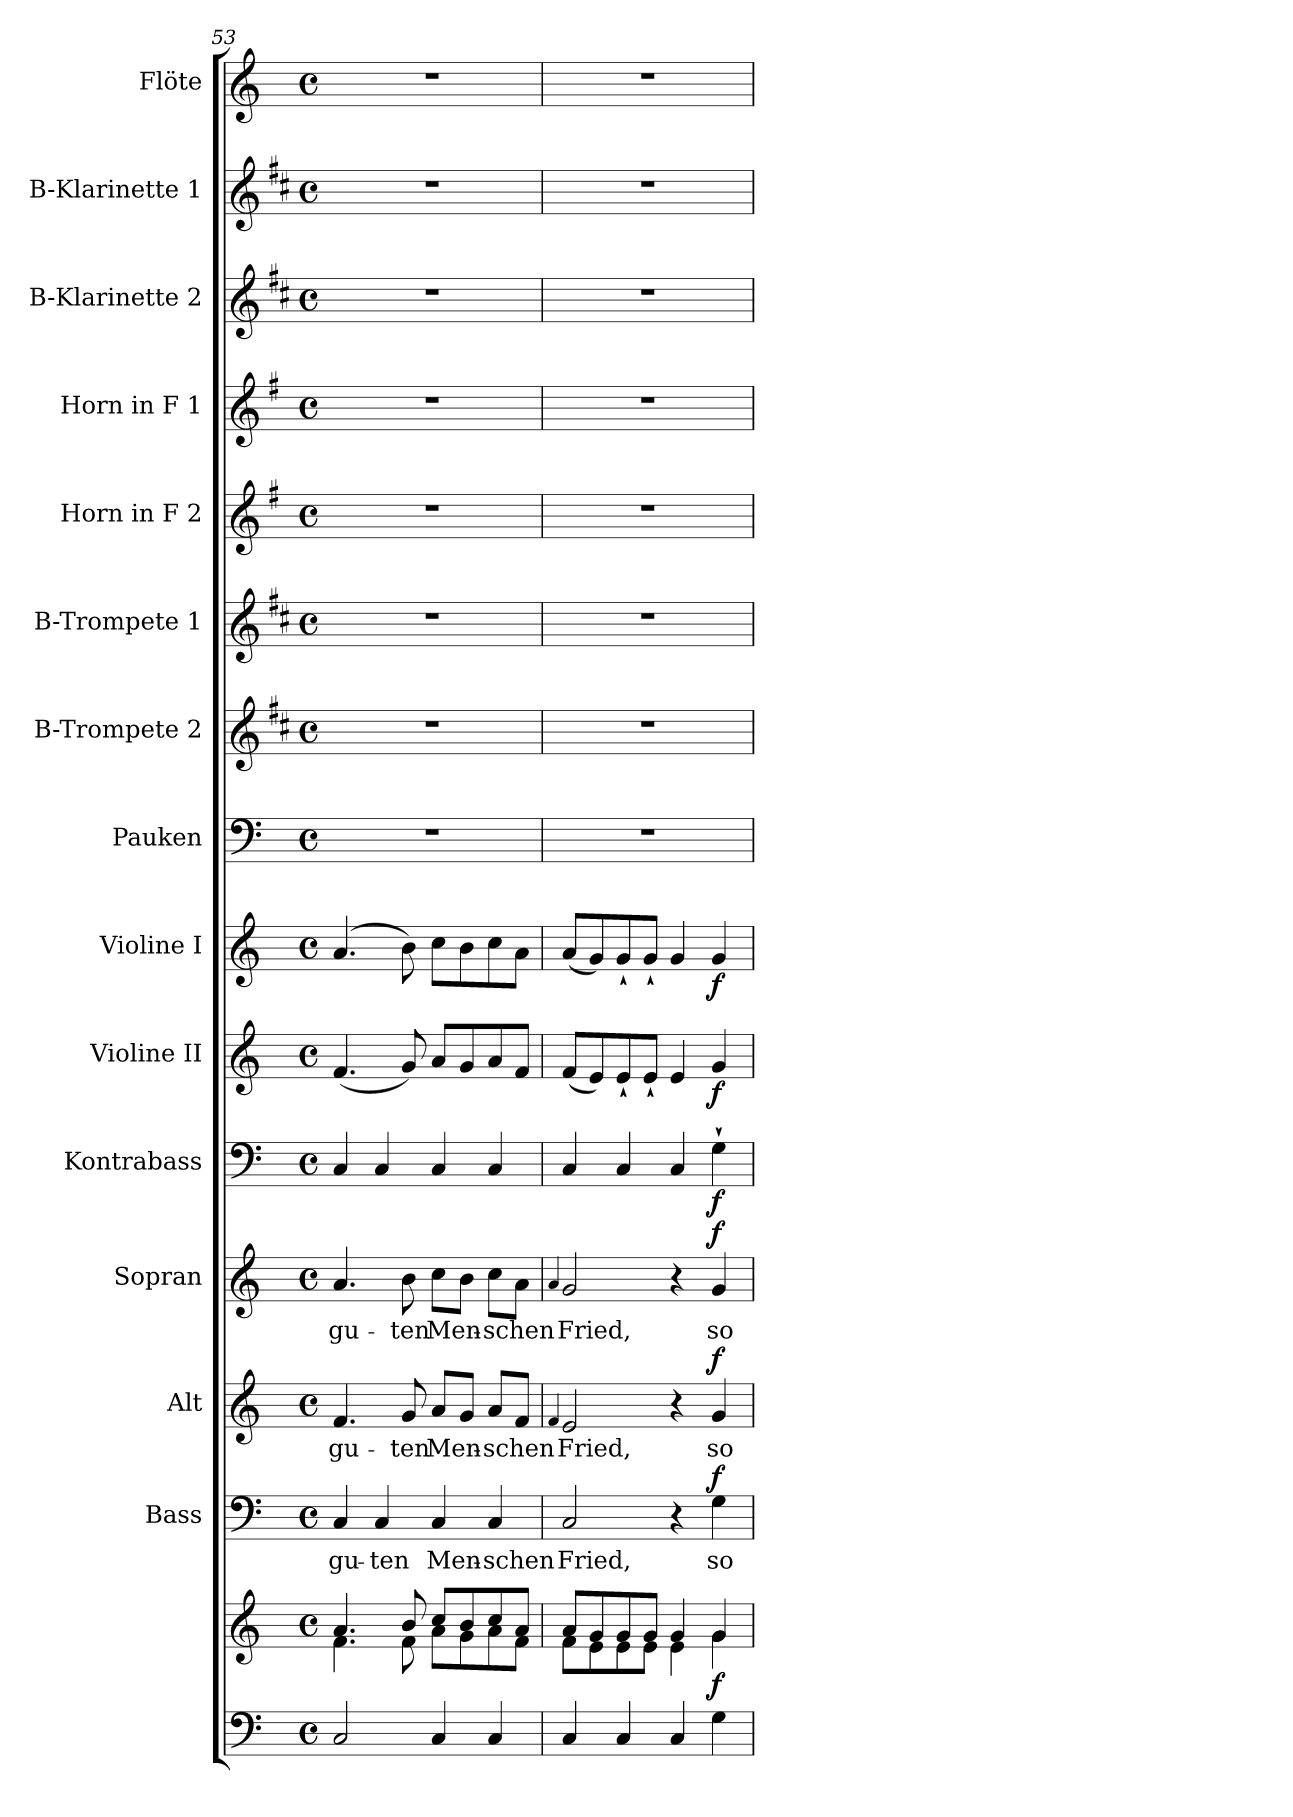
**kern	**kern	**dynam	**kern	**text	**dynam	**kern	**text	**dynam	**kern	**text	**dynam	**kern	**dynam	**kern	**dynam	**kern	**dynam	**kern	**kern	**kern	**kern	**kern	**kern	**kern	**kern
*part15	*part15	*part15	*part14	*part14	*part14	*part13	*part13	*part13	*part12	*part12	*part12	*part11	*part11	*part10	*part10	*part9	*part9	*part8	*part7	*part6	*part5	*part4	*part3	*part2	*part1
*staff16	*staff15	*staff15/16	*staff14	*staff14	*staff14	*staff13	*staff13	*staff13	*staff12	*staff12	*staff12	*staff11	*staff11	*staff10	*staff10	*staff9	*staff9	*staff8	*staff7	*staff6	*staff5	*staff4	*staff3	*staff2	*staff1
*	*	*	*I"Bass	*	*	*I"Alt	*	*	*I"Sopran	*	*	*I"Kontrabass	*	*I"Violine II	*	*I"Violine I	*	*I"Pauken	*I"B-Trompete 2	*I"B-Trompete 1	*I"Horn in F 2	*I"Horn in F 1	*I"B-Klarinette 2	*I"B-Klarinette 1	*I"Flöte
*	*	*	*I'B.	*	*	*I'A.	*	*	*I'S.	*	*	*I'Kb.	*	*I'Vl. II	*	*I'Vl. I	*	*I'Pk.	*I'B Trp. 2	*I'B Trp. 1	*	*	*I'B Kl. 2	*I'B Kl. 1	*I'Fl.
!!LO:PB:g=z
*clefF4	*clefG2	*	*clefF4	*	*	*clefG2	*	*	*clefG2	*	*	*clefF4	*	*clefG2	*	*clefG2	*	*clefF4	*clefG2	*clefG2	*clefG2	*clefG2	*clefG2	*clefG2	*clefG2
*	*	*	*	*	*	*	*	*	*	*	*	*ITrd7c12	*	*	*	*	*	*	*ITrd1c2	*ITrd1c2	*ITrd4c7	*ITrd4c7	*ITrd1c2	*ITrd1c2	*
*k[]	*k[]	*	*k[]	*	*	*k[]	*	*	*k[]	*	*	*k[]	*	*k[]	*	*k[]	*	*k[]	*k[]	*k[]	*k[]	*k[]	*k[]	*k[]	*k[]
*C:	*C:	*	*C:	*	*	*C:	*	*	*C:	*	*	*C:	*	*C:	*	*C:	*	*C:	*C:	*C:	*C:	*C:	*C:	*C:	*C:
*M4/4	*M4/4	*	*M4/4	*	*	*M4/4	*	*	*M4/4	*	*	*M4/4	*	*M4/4	*	*M4/4	*	*M4/4	*M4/4	*M4/4	*M4/4	*M4/4	*M4/4	*M4/4	*M4/4
*met(c)	*met(c)	*	*met(c)	*	*	*met(c)	*	*	*met(c)	*	*	*met(c)	*	*met(c)	*	*met(c)	*	*met(c)	*met(c)	*met(c)	*met(c)	*met(c)	*met(c)	*met(c)	*met(c)
=53	=53	=53	=53	=53	=53	=53	=53	=53	=53	=53	=53	=53	=53	=53	=53	=53	=53	=53	=53	=53	=53	=53	=53	=53	=53
*	*^	*	*	*	*	*	*	*	*	*	*	*	*	*	*	*	*	*	*	*	*	*	*	*	*
!	!	!	!	!	!LO:LY:b	!	!	!LO:LY:b	!	!	!LO:LY:b	!	!	!	!	!	!	!	!	!	!	!	!	!	!	!
2C/	4.a/	4.f\	.	4C/	gu-	.	4.f/	gu-	.	4.a/	gu-	.	4CC/	.	(<4.f/	.	(4.a/	.	1r	1r	1r	1r	1r	1r	1r	1r
!	!	!	!	!	!LO:LY:b	!	!	!	!	!	!	!	!	!	!	!	!	!	!	!	!	!	!	!	!	!
.	.	.	.	4C/	-ten	.	.	.	.	.	.	.	4CC/	.	.	.	.	.	.	.	.	.	.	.	.	.
!	!	!	!	!	!	!	!	!LO:LY:b	!	!	!LO:LY:b	!	!	!	!	!	!	!	!	!	!	!	!	!	!	!
.	8b/	8f\	.	.	.	.	8g/	-ten	.	8b\	-ten	.	.	.	8g/)	.	8b\)	.	.	.	.	.	.	.	.	.
!	!	!	!	!	!LO:LY:b	!	!	!LO:LY:b	!	!	!LO:LY:b	!	!	!	!	!	!	!	!	!	!	!	!	!	!	!
4C/	8cc/L	8a\L	.	4C/	Men-	.	8a/L	Men-	.	8cc\L	Men-	.	4CC/	.	8a/L	.	8cc\L	.	.	.	.	.	.	.	.	.
.	8b/	8g\	.	.	.	.	8g/J	.	.	8b\J	.	.	.	.	8g/	.	8b\	.	.	.	.	.	.	.	.	.
!	!	!	!	!	!LO:LY:b	!	!	!LO:LY:b	!	!	!LO:LY:b	!	!	!	!	!	!	!	!	!	!	!	!	!	!	!
4C/	8cc/	8a\	.	4C/	-schen	.	8a/L	-schen	.	8cc\L	-schen	.	4CC/	.	8a/	.	8cc\	.	.	.	.	.	.	.	.	.
.	8a/J	8f\J	.	.	.	.	8f/J	.	.	8a\J	.	.	.	.	8f/J	.	8a\J	.	.	.	.	.	.	.	.	.
=54	=54	=54	=54	=54	=54	=54	=54	=54	=54	=54	=54	=54	=54	=54	=54	=54	=54	=54	=54	=54	=54	=54	=54	=54	=54	=54
.	.	.	.	.	.	.	4qqf/	.	.	4qqa/	.	.	.	.	.	.	.	.	.	.	.	.	.	.	.	.
!	!	!	!	!	!LO:LY:b	!	!	!LO:LY:b	!	!	!LO:LY:b	!	!	!	!	!	!	!	!	!	!	!	!	!	!	!
4C/	8a/L	8f\L	.	2C/	Fried,	.	2e/	Fried,	.	2g/	Fried,	.	4CC/	.	(<8f/L	.	(<8a/L	.	1r	1r	1r	1r	1r	1r	1r	1r
.	8g/	8e\	.	.	.	.	.	.	.	.	.	.	.	.	8e/)	.	8g/)	.	.	.	.	.	.	.	.	.
4C/	8g/	8e\	.	.	.	.	.	.	.	.	.	.	4CC/	.	8e`</	.	8g`</	.	.	.	.	.	.	.	.	.
.	8g/J	8e\J	.	.	.	.	.	.	.	.	.	.	.	.	8e`</J	.	8g`</J	.	.	.	.	.	.	.	.	.
4C/	4g/	4e\	.	4r	.	.	4r	.	.	4r	.	.	4CC/	.	4e/	.	4g/	.	.	.	.	.	.	.	.	.
!	!	!	!LO:DY:b	!	!LO:LY:b	!LO:DY:a	!	!LO:LY:b	!LO:DY:a	!	!LO:LY:b	!LO:DY:a	!	!LO:DY:b	!	!LO:DY:b	!	!LO:DY:b	!	!	!	!	!	!	!	!
4G\	4g/	4g\	f	4G\	so	f	4g/	so	f	4g/	so	f	4GG`>\	f	4g/	f	4g/	f	.	.	.	.	.	.	.	.
*	*v	*v	*	*	*	*	*	*	*	*	*	*	*	*	*	*	*	*	*	*	*	*	*	*	*	*
=	=	=	=	=	=	=	=	=	=	=	=	=	=	=	=	=	=	=	=	=	=	=	=	=	=
*-	*-	*-	*-	*-	*-	*-	*-	*-	*-	*-	*-	*-	*-	*-	*-	*-	*-	*-	*-	*-	*-	*-	*-	*-	*-
